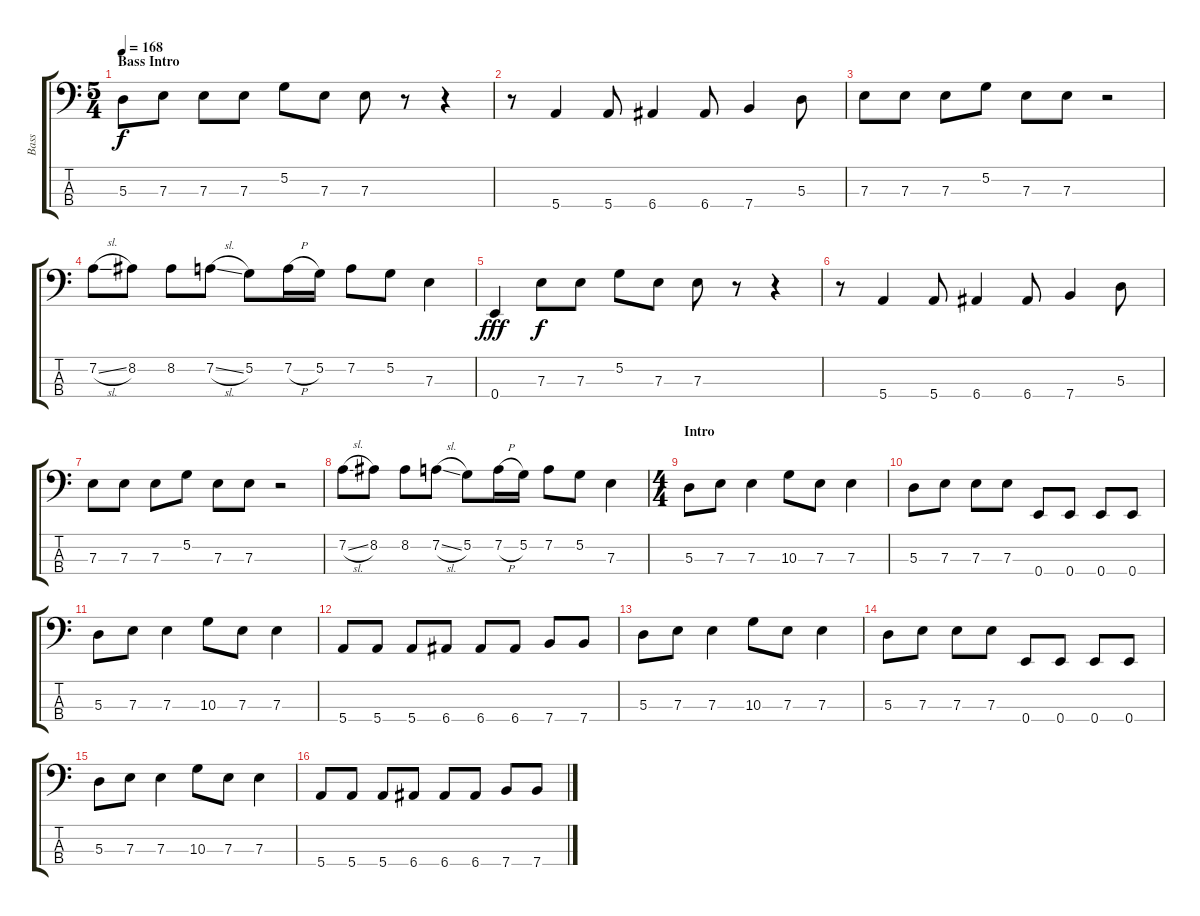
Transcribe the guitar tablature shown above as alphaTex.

\track ("Bass" "Bass") {instrument electricbassfinger}
\staff {score tabs}
\tuning (G2 D2 A1 E1) {hide}
\ts (5 4)
\section ("" "Bass Intro")
\tempo 168
\clef f4
\ks c
5.3.8{dy f instrument electricbassfinger} 7.3.8 7.3.8 7.3.8 5.2.8 7.3.8 7.3.8 r.8 r.4 |
r.8 5.4.4 5.4.8 6.4.4 6.4.8 7.4.4 5.3.8 |
7.3.8 7.3.8 7.3.8 5.2.8 7.3.8 7.3.8 r.2 |
7.2{sl}.8 8.2.8 8.2.8 7.2{sl}.8 5.2.8 7.2{h}.16 5.2.16 7.2.8 5.2.8 7.3.4 |
0.4.4{dy fff} 7.3.8{dy f} 7.3.8 5.2.8 7.3.8 7.3.8 r.8 r.4 |
r.8 5.4.4 5.4.8 6.4.4 6.4.8 7.4.4 5.3.8 |
7.3.8 7.3.8 7.3.8 5.2.8 7.3.8 7.3.8 r.2 |
7.2{sl}.8 8.2.8 8.2.8 7.2{sl}.8 5.2.8 7.2{h}.16 5.2.16 7.2.8 5.2.8 7.3.4 |
\ts (4 4)
\section ("" "Intro")
5.3.8 7.3.8 7.3.4 10.3.8 7.3.8 7.3.4 |
5.3.8 7.3.8 7.3.8 7.3.8 0.4.8 0.4.8 0.4.8 0.4.8 |
5.3.8 7.3.8 7.3.4 10.3.8 7.3.8 7.3.4 |
5.4.8 5.4.8 5.4.8 6.4.8 6.4.8 6.4.8 7.4.8 7.4.8 |
5.3.8 7.3.8 7.3.4 10.3.8 7.3.8 7.3.4 |
5.3.8 7.3.8 7.3.8 7.3.8 0.4.8 0.4.8 0.4.8 0.4.8 |
5.3.8 7.3.8 7.3.4 10.3.8 7.3.8 7.3.4 |
5.4.8 5.4.8 5.4.8 6.4.8 6.4.8 6.4.8 7.4.8 7.4.8
